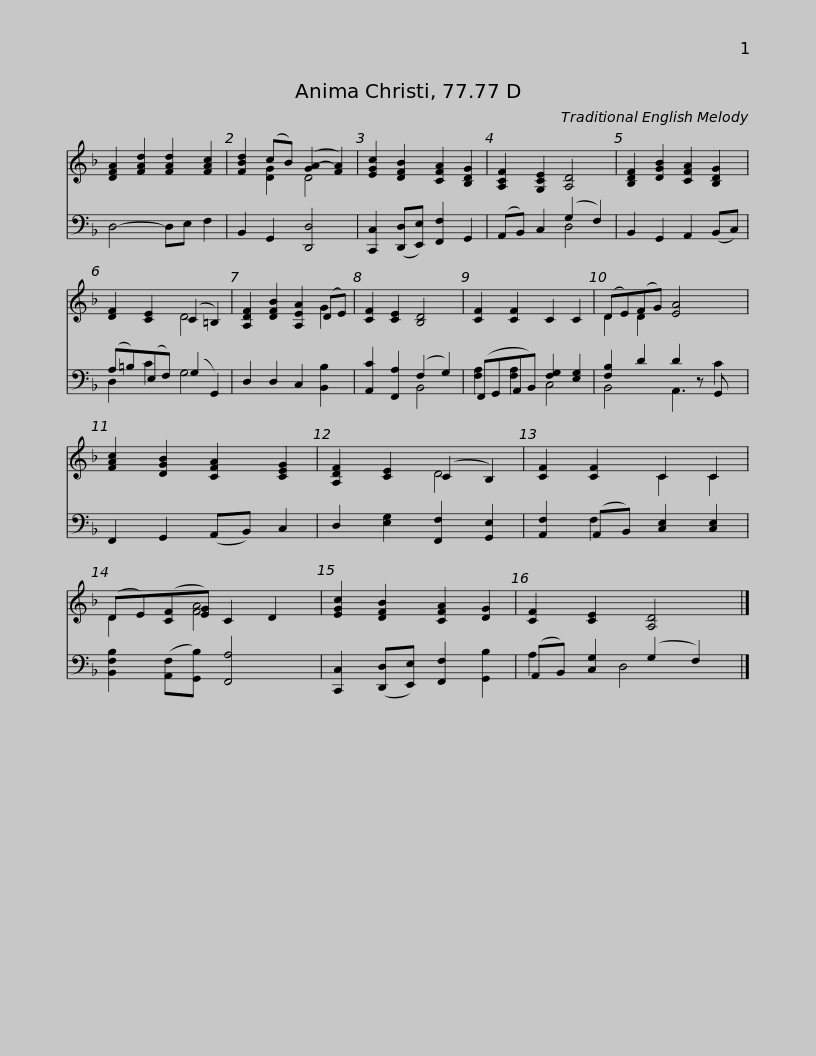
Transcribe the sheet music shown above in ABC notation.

X:1
%%score ( 1 2 ) ( 3 4 )
L:1/8
M:none
I:linebreak $
K:F
V:1 treble
V:2 treble
V:3 bass
V:4 bass
V:1
 [DFA]2 [FAd]2 [FAd]2 [FAc]2 | [FBd]2 (cB) ([GA-]2 [FA]2) | [EGc]2 [DFB]2 [CFA]2 [B,DG]2 | [A,CF]2 [G,CE]2 [A,D]4 | [B,DF]2 [DGB]2 [CFA]2 [B,DG]2 |$ %5
 [DF]2 [CE]2 (C2 =B,2) | [A,DF]2 [DFB]2 [A,EA]2 (DE) | [CF]2 [CE]2 [B,D]4 | [CF]2 [CF]2 C2 C2 | (DE)(FG) [EA]4 x |$ %10
 [FAc]2 [DGB]2 [CFA]2 [CEG]2 | [A,DF]2 [CE]2 (C2 B,2) | [CF]2 [CF]2 C2 C2 | (DE)([CF][EG]) C2 D2 | [EGc]2 [DFB]2 [CFA]2 [DG]2 |$ %15
 [CF]2 [CE]2 [A,D]4 |] %16
V:2
 x8 | x2 [DG]2 D4 | x8 | x8 | x8 |$ %5
 x4 D4 | x6 G2 | x8 | x8 | D2 D2 x5 |$ %10
 x8 | x4 D4 | x4 C2 C2 | D2 x [FA]4 x | x8 |$ %15
 x8 |] %16
V:3
 D,4- D,E, F,2 | B,,2 G,,2 [D,,D,]4 | [C,,C,]2 ([D,,D,][E,,E,]) [F,,F,]2 G,,2 | (A,,B,,) C,2 (G,2 F,2) | B,,2 G,,2 A,,2 (B,,C,) |$ %5
 (A,=B,)(E,F,) (G,2 G,,2) | D,2 D,2 C,2 [B,,B,]2 | [A,,C]2 [F,,A,]2 (F,2 G,2) | (F,,G,,A,,B,,) [F,G,]2 [E,G,]2 | [F,B,]2 D2 D2 z G,, x |$ %10
 F,,2 G,,2 (A,,B,,) C,2 | D,2 [E,G,]2 [F,,F,]2 [G,,E,]2 | [A,,F,]2 (A,,B,,) [C,E,]2 [C,E,]2 | [B,,F,B,]2 ([A,,F,][G,,B,]) [F,,A,]4 | [C,,C,]2 ([D,,D,][E,,E,]) [F,,F,]2 [G,,B,]2 |$ %15
 (A,,B,,) [C,G,]2 (G,2 F,2) |] %16
V:4
 x8 | x8 | x8 | x4 D,4 | x8 |$ %5
 D,2 C2 G,4 | x8 | x4 B,,4 | [F,A,]2 [F,A,]2 C,4 | B,,4 A,,3 C2 |$ %10
 x8 | x8 | x2 F,2 x4 | x8 | x8 |$ %15
 A,2 x D,4 x |] %16
